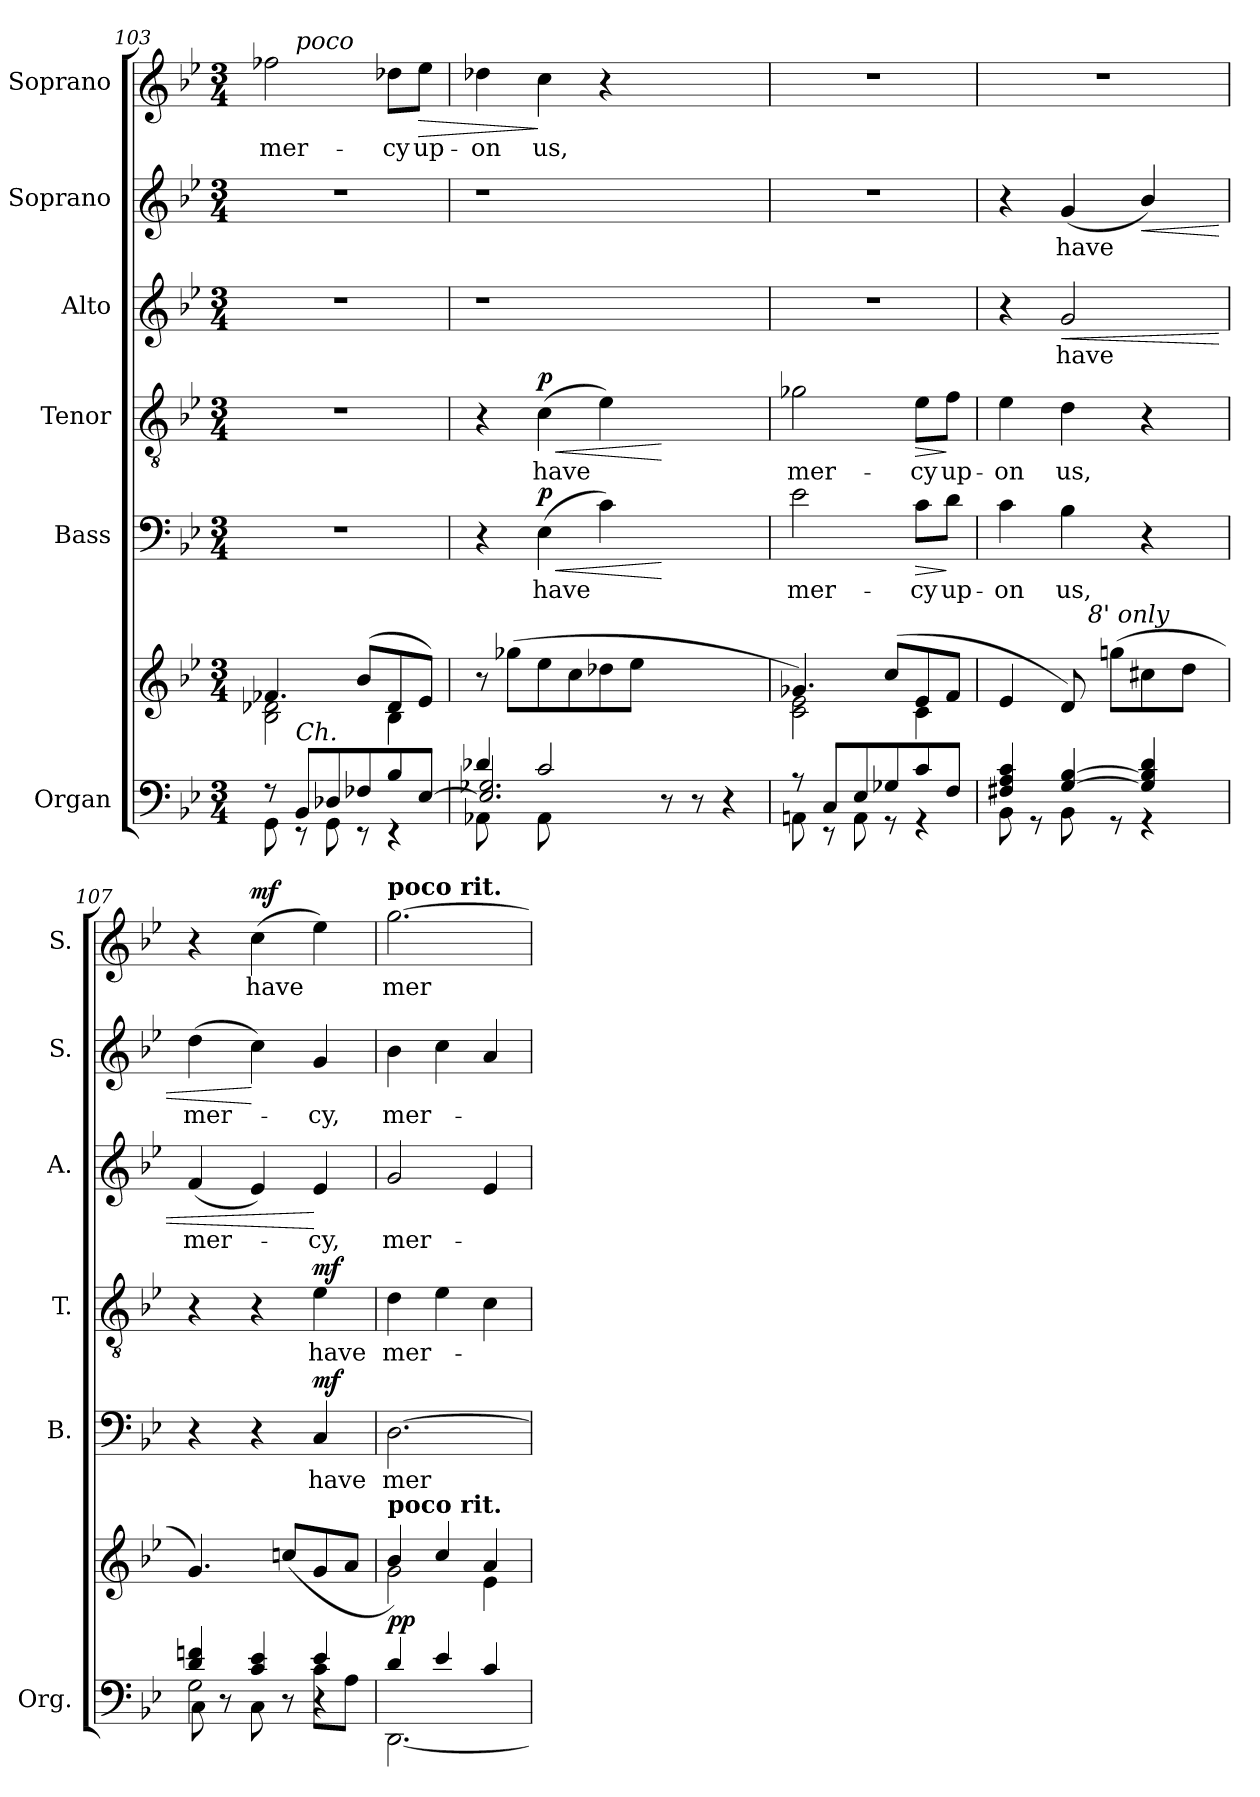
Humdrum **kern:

**kern	**kern	**dynam	**kern	**text	**dynam	**kern	**text	**dynam	**kern	**text	**dynam	**kern	**text	**dynam	**kern	**text	**dynam
*part6	*part6	*part6	*part5	*part5	*part5	*part4	*part4	*part4	*part3	*part3	*part3	*part2	*part2	*part2	*part1	*part1	*part1
*staff7	*staff6	*staff6/7	*staff5	*staff5	*staff5	*staff4	*staff4	*staff4	*staff3	*staff3	*staff3	*staff2	*staff2	*staff2	*staff1	*staff1	*staff1
*I"Organ	*	*	*I"Bass	*	*	*I"Tenor	*	*	*I"Alto	*	*	*I"Soprano	*	*	*I"Soprano	*	*
*I'Org.	*	*	*I'B.	*	*	*I'T.	*	*	*I'A.	*	*	*I'S.	*	*	*I'S.	*	*
*clefF4	*clefG2	*	*clefF4	*	*	*clefGv2	*	*	*clefG2	*	*	*clefG2	*	*	*clefG2	*	*
*	*	*	*	*	*	*ITrd7c12	*	*	*	*	*	*	*	*	*	*	*
*k[b-e-]	*k[b-e-]	*	*k[b-e-]	*	*	*k[b-e-]	*	*	*k[b-e-]	*	*	*k[b-e-]	*	*	*k[b-e-]	*	*
*B-:	*B-:	*	*B-:	*	*	*B-:	*	*	*B-:	*	*	*B-:	*	*	*B-:	*	*
*M3/4	*M3/4	*	*M3/4	*	*	*M3/4	*	*	*M3/4	*	*	*M3/4	*	*	*M3/4	*	*
=103	=103	=103	=103	=103	=103	=103	=103	=103	=103	=103	=103	=103	=103	=103	=103	=103	=103
*^	*^	*	*	*	*	*	*	*	*	*	*	*	*	*	*	*	*
!	!	!	!	!	!LO:N:vis=1	!	!	!LO:N:vis=1	!	!	!LO:N:vis=1	!	!	!LO:N:vis=1	!	!	!	!	!
!	!	!	!	!	!	!	!	!	!	!	!	!	!	!	!	!	!	!LO:LY:b:color=#000000	!
*	*	*	*	*	*	*	*	*	*	*	*	*	*	*	*	*	*^	*	*
8r	8GGi\	4.f-Xi/	2B-i\ 2d-Xi	.	2.r	.	.	2.r	.	.	2.r	.	.	2.r	.	.	2ff-Xi\	8ryy	mer-	.
!	!	!	!	!	!	!	!	!	!	!	!	!	!	!	!	!	!	!LO:TX:a:i:t=poco	!	!
!LO:TX:a:i:t=Ch.	!	!	!	!	!	!	!	!	!	!	!	!	!	!	!	!	!	!	!	!
8BB-i/L	8r	.	.	.	.	.	.	.	.	.	.	.	.	.	.	.	.	2ryy	.	.
8D-Xi/	8GGi\	.	.	.	.	.	.	.	.	.	.	.	.	.	.	.	.	.	.	.
8F-Xi/	8r	(8b-i/L	.	.	.	.	.	.	.	.	.	.	.	.	.	.	.	.	.	.
!	!	!	!	!	!	!	!	!	!	!	!	!	!	!	!	!	!	!	!LO:LY:b:color=#000000	!
8B-i/	4r	8d-i/	4B-i\	.	.	.	.	.	.	.	.	.	.	.	.	.	8dd-Xi\L	.	-cy	.
!	!	!	!	!	!	!	!	!	!	!	!	!	!	!	!	!	!	!	!LO:LY:b:color=#000000	!LO:HP:b
[8E-i/J	.	8e-i/J)	.	.	.	.	.	.	.	.	.	.	.	.	.	.	8ee-i\J	8ryy	up-	>
*	*	*v	*v	*	*	*	*	*	*	*	*	*	*	*	*	*	*	*	*	*
=104	=104	=104	=104	=104	=104	=104	=104	=104	=104	=104	=104	=104	=104	=104	=104	=104	=104	=104	=104
*	*^	*	*	*	*	*	*	*	*	*	*	*	*	*	*	*	*	*	*
!	!	!	!	!	!	!	!	!	!	!	!LO:N:vis=1	!	!	!LO:N:vis=1	!	!	!	!	!	!
*	*	*	*	*	*	*	*	*	*	*	*	*	*	*	*	*	*v	*v	*	*
*	*	*	*	*	*	*	*	*	*	*	*	*	*	*	*	*	*^	*	*
!	!	!	!	!	!	!	!	!	!	!	!	!	!	!	!	!	!	!	!LO:LY:b:color=#000000	!
*	*	*	*	*	*	*	*	*	*	*	*	*	*	*	*	*	*v	*v	*	*
4d-Xi/	8AA-Xi\	2.E-i/] 2.G-Xi	8r	.	4r	.	.	4r	.	.	2.r	.	.	2.r	.	.	4dd-Xi\	-on	.
.	8ryy	.	(8gg-Xi\L	.	.	.	.	.	.	.	.	.	.	.	.	.	.	.	.
!	!	!	!	!	!	!LO:LY:b:color=#000000	!LO:HP:b	!	!	!	!	!	!	!	!	!	!	!	!
!	!	!	!	!	!	!	!	!	!LO:LY:b:color=#000000	!LO:HP:b	!	!	!	!	!	!	!	!	!
!	!	!	!	!	!	!	!	!	!	!	!	!	!	!	!	!	!	!LO:LY:b:color=#000000	!
2ci/	8AA-i\	.	8ee-i\	.	(4E-i\	have	< p	(4Ci\	have	< p	.	.	.	.	.	.	4cci\	us,	]
.	2..ryy	.	8cci\	.	.	.	.	.	.	.	.	.	.	.	.	.	.	.	.
.	.	.	8dd-Xi\	.	4ci\)	.	.	4E-i\)	.	.	.	.	.	.	.	.	4r	.	.
.	.	.	8ee-i\J	.	.	.	.	.	.	.	.	.	.	.	.	.	.	.	.
2ryy	.	8r	2ryy	.	2ryy	.	[	2ryy	.	[	2ryy	.	.	2ryy	.	.	2ryy	.	.
.	.	8r	.	.	.	.	.	.	.	.	.	.	.	.	.	.	.	.	.
.	.	4r	.	.	.	.	.	.	.	.	.	.	.	.	.	.	.	.	.
*	*v	*v	*	*	*	*	*	*	*	*	*	*	*	*	*	*	*	*	*
=105	=105	=105	=105	=105	=105	=105	=105	=105	=105	=105	=105	=105	=105	=105	=105	=105	=105	=105
*	*	*^	*	*	*	*	*	*	*	*	*	*	*	*	*	*	*	*
*	*^	*	*	*	*	*	*	*	*	*	*	*	*	*	*	*	*	*	*
!	!	!	!	!	!	!	!LO:LY:b:color=#000000	!	!	!	!	!	!	!	!	!	!	!	!	!
*	*v	*v	*	*	*	*	*	*	*	*	*	*	*	*	*	*	*	*	*	*
*	*^	*	*	*	*	*	*	*	*	*	*	*	*	*	*	*	*	*	*
!	!	!	!	!	!	!	!	!	!	!LO:LY:b:color=#000000	!	!LO:N:vis=1	!	!	!LO:N:vis=1	!	!	!LO:N:vis=1	!	!
*	*v	*v	*	*	*	*	*	*	*	*	*	*	*	*	*	*	*	*	*	*
8r	8AAni\	4.g-Xi/)	2ci\ 2e-i	.	2e-i\	mer-	.	2G-Xi\	mer-	.	2.r	.	.	2.r	.	.	2.r	.	.
8Ci/L	8r	.	.	.	.	.	.	.	.	.	.	.	.	.	.	.	.	.	.
8E-i/	8AAi\	.	.	.	.	.	.	.	.	.	.	.	.	.	.	.	.	.	.
8G-Xi/	8r	(8cci/L	.	.	.	.	.	.	.	.	.	.	.	.	.	.	.	.	.
!	!	!	!	!	!	!LO:LY:b:color=#000000	!LO:HP:b	!	!	!	!	!	!	!	!	!	!	!	!
!	!	!	!	!	!	!	!	!	!LO:LY:b:color=#000000	!LO:HP:b	!	!	!	!	!	!	!	!	!
8ci/	4r	8e-i/	4ci\	.	8ci\L	-cy	>	8E-i\L	-cy	>	.	.	.	.	.	.	.	.	.
!	!	!	!	!	!	!LO:LY:b:color=#000000	!	!	!	!	!	!	!	!	!	!	!	!	!
!	!	!	!	!	!	!	!	!	!LO:LY:b:color=#000000	!	!	!	!	!	!	!	!	!	!
8Fi/J	.	8fi/J	.	.	8di\J	up--	]	8Fi\J	up-	]	.	.	.	.	.	.	.	.	.
!!LO:LB:g=z
=106	=106	=106	=106	=106	=106	=106	=106	=106	=106	=106	=106	=106	=106	=106	=106	=106	=106	=106	=106
!	!	!	!	!	!	!LO:LY:b:color=#000000	!	!	!	!	!	!	!	!	!	!	!	!	!
!	!	!	!	!	!	!	!	!	!LO:LY:b:color=#000000	!	!	!	!	!	!	!	!LO:N:vis=1	!	!
4F#Xi/ 4Ai 4ci	8BB-i\	4e-i/	4ryy	.	4ci\	-on	.	4E-i\	-on	.	4r	.	.	4r	.	.	2.r	.	.
.	8r	.	.	.	.	.	.	.	.	.	.	.	.	.	.	.	.	.	.
!	!	!	!	!	!	!LO:LY:b:color=#000000	!	!	!	!	!	!	!	!	!	!	!	!	!
!	!	!	!	!	!	!	!	!	!LO:LY:b:color=#000000	!	!	!	!	!	!	!	!	!	!
!	!	!	!	!	!	!	!	!	!	!	!	!LO:LY:b:color=#000000	!LO:HP:b	!	!	!	!	!	!
!	!	!	!	!	!	!	!	!	!	!	!	!	!	!	!LO:LY:b:color=#000000	!	!	!	!
[4Gi/ [4B-i	8BB-i\	8di/)	32ryy	.	4B-i\	us,	.	4Di\	us,	.	2gi/	have	<	(4gi/	have	mf mf	.	.	.
.	.	.	64ryy	.	.	.	.	.	.	.	.	.	.	.	.	.	.	.	.
.	.	.	256ryy	.	.	.	.	.	.	.	.	.	.	.	.	.	.	.	.
.	.	.	1024ryy	.	.	.	.	.	.	.	.	.	.	.	.	.	.	.	.
!	!	!	!LO:TX:a:i:t=8' only	!	!	!	!	!	!	!	!	!	!	!	!	!	!	!	!
.	.	.	4ryy	.	.	.	.	.	.	.	.	.	.	.	.	.	.	.	.
.	8r	(8ggni\L	.	.	.	.	.	.	.	.	.	.	.	.	.	.	.	.	.
!	!	!	!	!	!	!	!	!	!	!	!	!	!	!	!	!LO:HP:b	!	!	!
4Gi/] 4B-i] 4di	4r	8cc#Xi\	.	.	4r	.	.	4r	.	.	.	.	.	4b-i/)	.	<	.	.	.
.	.	.	8ryy	.	.	.	.	.	.	.	.	.	.	.	.	.	.	.	.
.	.	8ddi\J	.	.	.	.	.	.	.	.	.	.	.	.	.	.	.	.	.
.	.	.	16ryy	.	.	.	.	.	.	.	.	.	.	.	.	.	.	.	.
.	.	.	128ryy	.	.	.	.	.	.	.	.	.	.	.	.	.	.	.	.
.	.	.	512.ryy	.	.	.	.	.	.	.	.	.	.	.	.	.	.	.	.
*	*	*v	*v	*	*	*	*	*	*	*	*	*	*	*	*	*	*	*	*
=107	=107	=107	=107	=107	=107	=107	=107	=107	=107	=107	=107	=107	=107	=107	=107	=107	=107	=107
*^	*^	*	*	*	*	*	*	*	*	*	*	*	*	*	*	*	*	*
*	*	*	*	*^	*	*	*	*	*	*	*	*	*	*	*	*	*	*	*	*
!	!	!	!	!	!	!	!	!	!	!	!	!	!	!LO:LY:b:color=#000000	!	!	!	!	!	!	!
*	*	*	*	*v	*v	*	*	*	*	*	*	*	*	*	*	*	*	*	*	*	*
*	*	*	*	*^	*	*	*	*	*	*	*	*	*	*	*	*	*	*	*	*
!	!	!	!	!	!	!	!	!	!	!	!	!	!	!	!	!	!LO:LY:b:color=#000000	!	!	!	!
*	*	*	*	*v	*v	*	*	*	*	*	*	*	*	*	*	*	*	*	*	*	*
4di/ 4fni	2Gi\	8ryy	8Ci\	4.gi/)	.	4r	.	.	4r	.	.	(4fi/	mer-	.	(4ddi\	mer-	.	4r	.	.
.	.	8r	8ryy	.	.	.	.	.	.	.	.	.	.	.	.	.	.	.	.	.
!	!	!	!	!	!	!	!	!	!	!	!	!	!	!	!	!	!	!	!LO:LY:b:color=#000000	!
4ci/ 4e-i	.	8ryy	8Ci\	.	.	4r	.	.	4r	.	.	4e-i/)	.	.	4cci\)	.	[	(4cci\	have	mf
.	.	8r	4.ryy	(8ccni/L	.	.	.	.	.	.	.	.	.	.	.	.	.	.	.	.
!	!	!	!	!	!	!	!LO:LY:b:color=#000000	!	!	!	!	!	!	!	!	!	!	!	!	!
!	!	!	!	!	!	!	!	!	!	!LO:LY:b:color=#000000	!	!	!	!	!	!	!	!	!	!
!	!	!	!	!	!	!	!	!	!	!	!	!	!LO:LY:b:color=#000000	!	!	!	!	!	!	!
!	!	!	!	!	!	!	!	!	!	!	!	!	!	!	!	!LO:LY:b:color=#000000	!	!	!	!
4e-i/	8ci\L	4r	.	8gi/	.	4Ci/	have	mf	4E-i\	have	mf	4e-i/	-cy,	[	4gi/	-cy,	.	4ee-i\)	.	.
.	8Ai\J	.	.	8ai/J	.	.	.	.	.	.	.	.	.	.	.	.	.	.	.	.
*	*v	*v	*v	*	*	*	*	*	*	*	*	*	*	*	*	*	*	*	*	*
=108	=108	=108	=108	=108	=108	=108	=108	=108	=108	=108	=108	=108	=108	=108	=108	=108	=108	=108
*	*	*^	*	*	*	*	*	*	*	*	*	*	*	*	*	*	*	*
!	!	!	!	!	!	!LO:LY:b:color=#000000	!	!	!	!	!	!	!	!	!	!	!	!	!
!	!	!	!	!	!	!	!	!	!LO:LY:b:color=#000000	!	!	!	!	!	!	!	!	!	!
!	!	!	!	!	!	!	!	!	!	!	!	!LO:LY:b:color=#000000	!	!	!	!	!	!	!
!	!	!	!	!	!	!	!	!	!	!	!	!	!	!	!LO:LY:b:color=#000000	!	!	!	!
!	!	!	!	!	!	!	!	!	!	!	!	!	!	!	!	!	!LO:TX:a:B:t=poco rit.	!	!
!	!	!LO:TX:a:B:t=poco rit.	!	!	!	!	!	!	!	!	!	!	!	!	!	!	!	!	!
!	!	!	!	!	!	!	!	!	!	!	!	!	!	!	!	!	!	!LO:LY:b:color=#000000	!
4di/	[2.DDi\	4b-i/)	2gi\	pp	[2.Di\	mer-	.	4Di\	mer-	.	2gi/	mer-	.	4b-i\	mer-	.	[2.ggi\	mer-	.
4e-i/	.	4cci/	.	.	.	.	.	4E-i\	.	.	.	.	.	4cci\	.	.	.	.	.
4ci/	.	4ai/	4e-i\	.	.	.	.	4Ci\	.	.	4e-i/	.	.	4ai/	.	.	.	.	.
*v	*v	*	*	*	*	*	*	*	*	*	*	*	*	*	*	*	*	*	*
*	*v	*v	*	*	*	*	*	*	*	*	*	*	*	*	*	*	*	*
=	=	=	=	=	=	=	=	=	=	=	=	=	=	=	=	=	=
*-	*-	*-	*-	*-	*-	*-	*-	*-	*-	*-	*-	*-	*-	*-	*-	*-	*-
